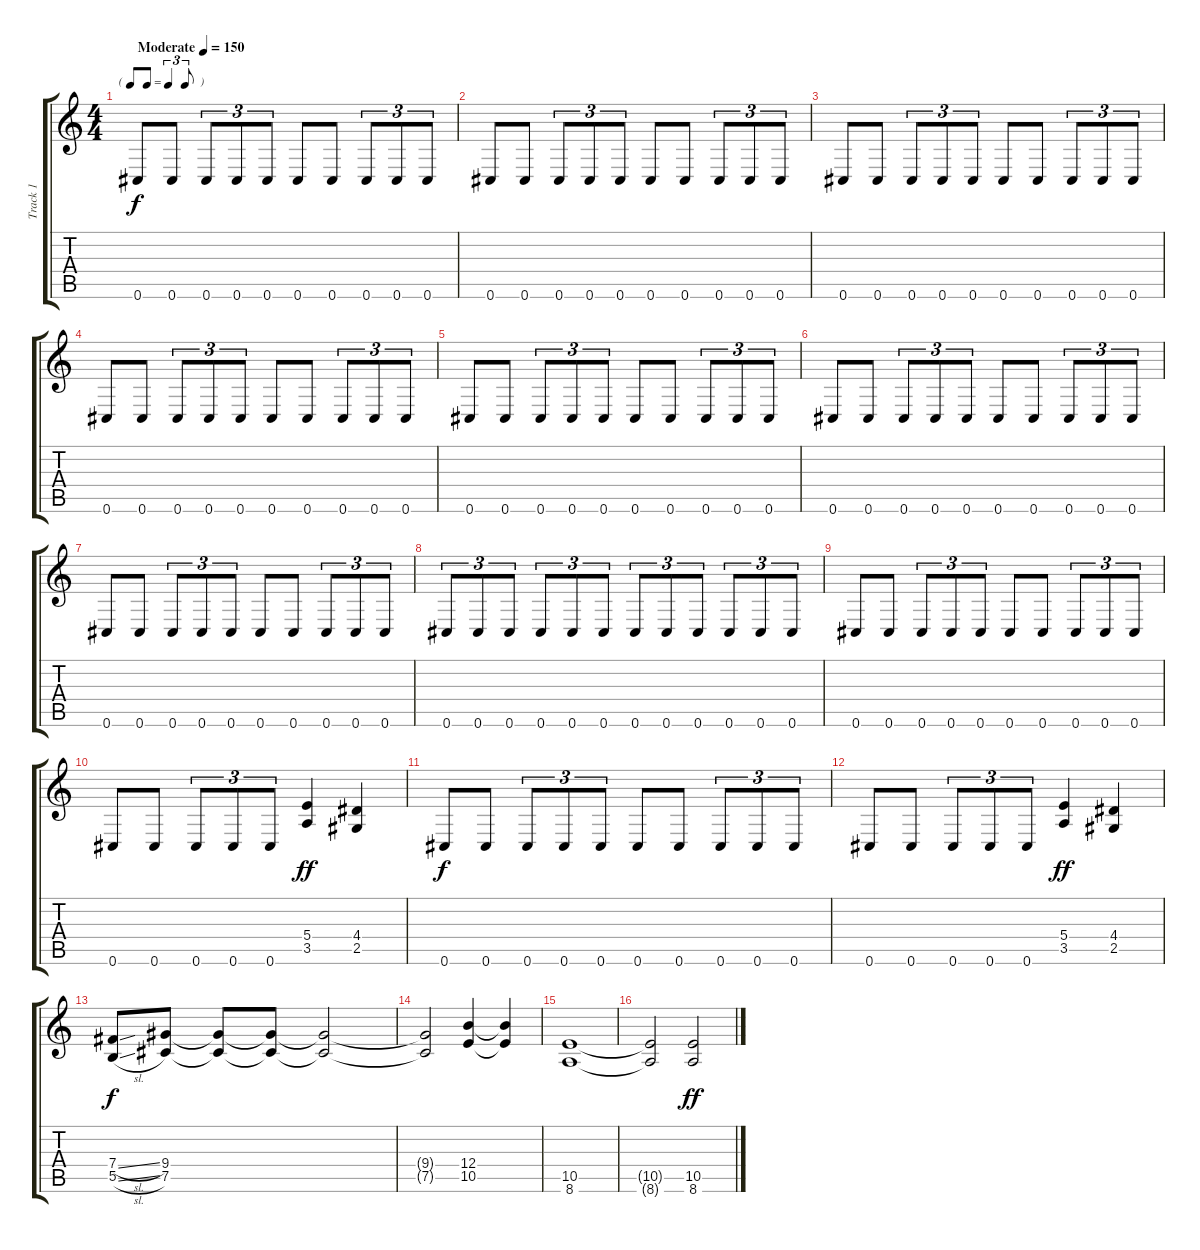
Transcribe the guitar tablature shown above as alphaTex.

\track ("Track 1" "Track 1") {instrument distortionguitar}
\staff {score tabs}
\tuning (Db4 Ab3 E3 B2 Gb2 Db2) {hide}
\ts (4 4)
\tf triplet8th
\tempo (150 "Moderate")
\clef g2
\ks c
0.6.8{dy f instrument distortionguitar} 0.6.8 0.6.8{tu (3 2)} 0.6.8{tu (3 2)} 0.6.8{tu (3 2)} 0.6.8 0.6.8 0.6.8{tu (3 2)} 0.6.8{tu (3 2)} 0.6.8{tu (3 2)} |
0.6.8 0.6.8 0.6.8{tu (3 2)} 0.6.8{tu (3 2)} 0.6.8{tu (3 2)} 0.6.8 0.6.8 0.6.8{tu (3 2)} 0.6.8{tu (3 2)} 0.6.8{tu (3 2)} |
0.6.8 0.6.8 0.6.8{tu (3 2)} 0.6.8{tu (3 2)} 0.6.8{tu (3 2)} 0.6.8 0.6.8 0.6.8{tu (3 2)} 0.6.8{tu (3 2)} 0.6.8{tu (3 2)} |
0.6.8 0.6.8 0.6.8{tu (3 2)} 0.6.8{tu (3 2)} 0.6.8{tu (3 2)} 0.6.8 0.6.8 0.6.8{tu (3 2)} 0.6.8{tu (3 2)} 0.6.8{tu (3 2)} |
0.6.8 0.6.8 0.6.8{tu (3 2)} 0.6.8{tu (3 2)} 0.6.8{tu (3 2)} 0.6.8 0.6.8 0.6.8{tu (3 2)} 0.6.8{tu (3 2)} 0.6.8{tu (3 2)} |
0.6.8 0.6.8 0.6.8{tu (3 2)} 0.6.8{tu (3 2)} 0.6.8{tu (3 2)} 0.6.8 0.6.8 0.6.8{tu (3 2)} 0.6.8{tu (3 2)} 0.6.8{tu (3 2)} |
0.6.8 0.6.8 0.6.8{tu (3 2)} 0.6.8{tu (3 2)} 0.6.8{tu (3 2)} 0.6.8 0.6.8 0.6.8{tu (3 2)} 0.6.8{tu (3 2)} 0.6.8{tu (3 2)} |
0.6.8{tu (3 2)} 0.6.8{tu (3 2)} 0.6.8{tu (3 2)} 0.6.8{tu (3 2)} 0.6.8{tu (3 2)} 0.6.8{tu (3 2)} 0.6.8{tu (3 2)} 0.6.8{tu (3 2)} 0.6.8{tu (3 2)} 0.6.8{tu (3 2)} 0.6.8{tu (3 2)} 0.6.8{tu (3 2)} |
0.6.8 0.6.8 0.6.8{tu (3 2)} 0.6.8{tu (3 2)} 0.6.8{tu (3 2)} 0.6.8 0.6.8 0.6.8{tu (3 2)} 0.6.8{tu (3 2)} 0.6.8{tu (3 2)} |
0.6.8 0.6.8 0.6.8{tu (3 2)} 0.6.8{tu (3 2)} 0.6.8{tu (3 2)} (5.4 3.5).4{dy ff} (4.4 2.5).4 |
0.6.8{dy f} 0.6.8 0.6.8{tu (3 2)} 0.6.8{tu (3 2)} 0.6.8{tu (3 2)} 0.6.8 0.6.8 0.6.8{tu (3 2)} 0.6.8{tu (3 2)} 0.6.8{tu (3 2)} |
0.6.8 0.6.8 0.6.8{tu (3 2)} 0.6.8{tu (3 2)} 0.6.8{tu (3 2)} (5.4 3.5).4{dy ff} (4.4 2.5).4 |
(7.4{sl} 5.5{sl}).8{dy f} (9.4 7.5).8 (9.4{t} 7.5{t}).8 (9.4{t} 7.5{t}).8 (9.4{t} 7.5{t}).2 |
(9.4{t} 7.5{t}).2 (12.4 10.5).4 (12.4{t} 10.5{t}).4 |
(10.5 8.6).1 |
(10.5{t} 8.6{t}).2 (10.5 8.6).2{dy ff}
